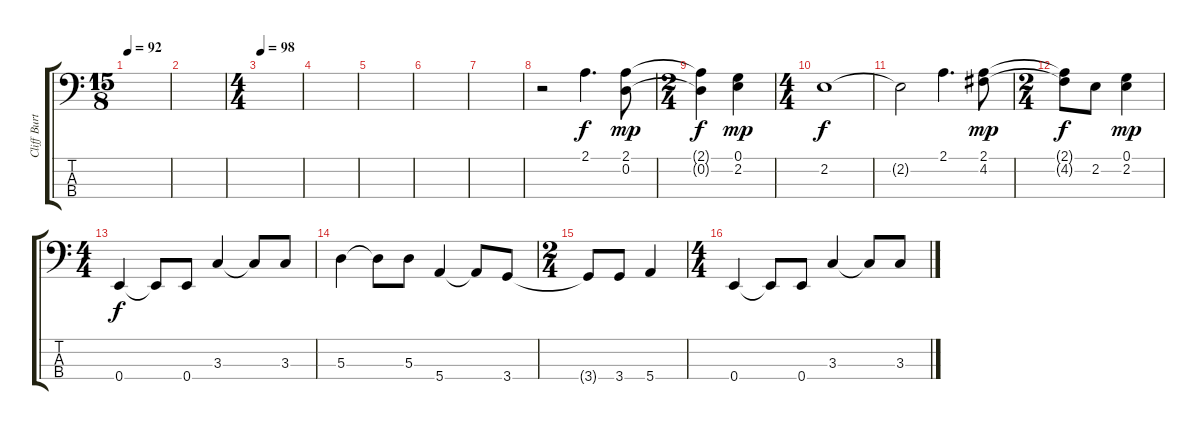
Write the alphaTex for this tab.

\track ("Cliff Burton" "Cliff Burt") {instrument electricbassfinger}
\staff {score tabs}
\tuning (G2 D2 A1 E1) {hide}
\ts (15 8)
\tempo 92
\clef f4
\ks c
|
|
\ts (4 4)
\tempo 98
|
|
|
|
|
r.2 2.1.4{d} (2.1 0.2).8{dy mp} |
\ts (2 4)
(2.1{t} 0.2{t}).4{dy f} (0.1 2.2).4{dy mp} |
\ts (4 4)
2.2.1{dy f} |
2.2{t}.2 2.1.4{d} (2.1 4.2).8{dy mp} |
\ts (2 4)
(2.1{t} 4.2{t}).8{dy f} 2.2.8 (0.1 2.2).4{dy mp} |
\ts (4 4)
0.4.4{dy f} 0.4{t}.8 0.4.8 3.3.4 3.3{t}.8 3.3.8 |
5.3.4 5.3{t}.8 5.3.8 5.4.4 5.4{t}.8 3.4.8 |
\ts (2 4)
3.4{t}.8 3.4.8 5.4.4 |
\ts (4 4)
0.4.4 0.4{t}.8 0.4.8 3.3.4 3.3{t}.8 3.3.8
